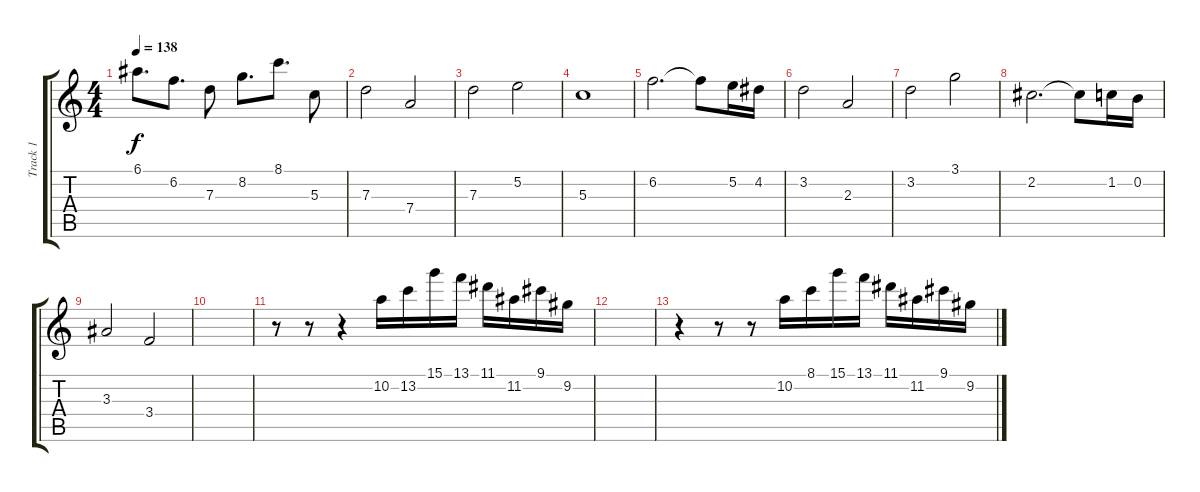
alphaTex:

\track ("Track 1" "Track 1") {instrument overdrivenguitar}
\staff {score tabs}
\tuning (E4 B3 G3 D3 A2 E2) {hide}
\ts (4 4)
\tempo 138
\clef g2
\ks c
6.1.8{d dy f} 6.2.8{d} 7.3.8 8.2.8{d} 8.1.8{d} 5.3.8 |
7.3.2 7.4.2 |
7.3.2 5.2.2 |
5.3.1 |
6.2.2{d} 6.2{t}.8 5.2.16 4.2.16 |
3.2.2 2.3.2 |
3.2.2 3.1.2 |
2.2.2{d} 2.2{t}.8 1.2.16 0.2.16 |
3.3.2 3.4.2 |
|
r.8 r.8 r.4 10.2.16 13.2.16 15.1.16 13.1.16 11.1.16 11.2.16 9.1.16 9.2.16 |
|
r.4 r.8 r.8 10.2.16 8.1.16 15.1.16 13.1.16 11.1.16 11.2.16 9.1.16 9.2.16
